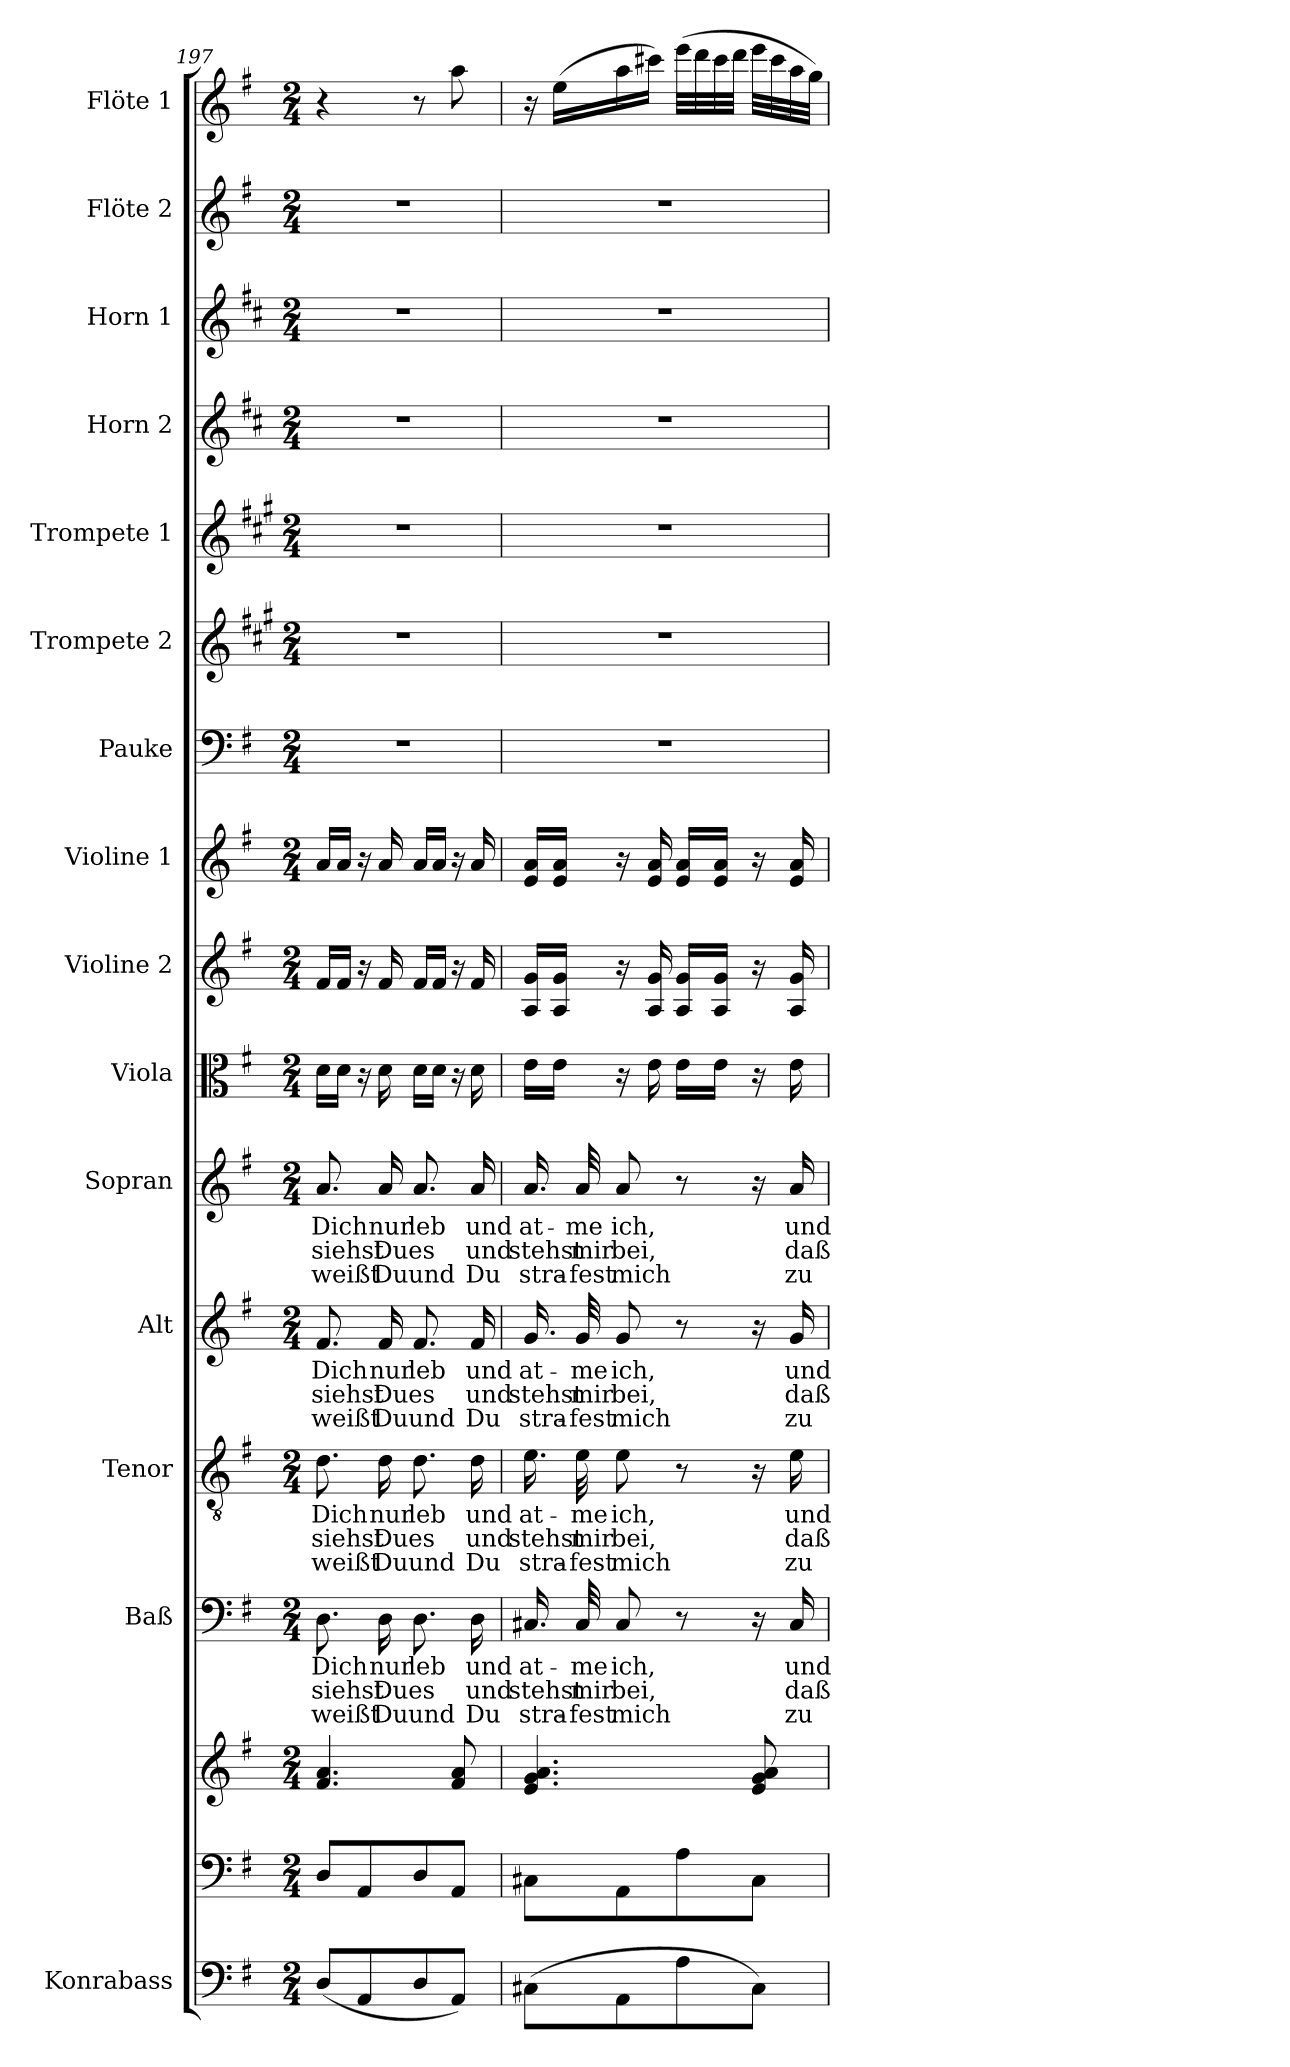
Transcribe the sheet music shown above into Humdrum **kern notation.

**kern	**kern	**kern	**kern	**text	**text	**text	**kern	**text	**text	**text	**kern	**text	**text	**text	**kern	**text	**text	**text	**kern	**kern	**kern	**kern	**kern	**kern	**kern	**kern	**kern	**kern
*part16	*part15	*part15	*part14	*part14	*part14	*part14	*part13	*part13	*part13	*part13	*part12	*part12	*part12	*part12	*part11	*part11	*part11	*part11	*part10	*part9	*part8	*part7	*part6	*part5	*part4	*part3	*part2	*part1
*staff17	*staff16	*staff15	*staff14	*staff14	*staff14	*staff14	*staff13	*staff13	*staff13	*staff13	*staff12	*staff12	*staff12	*staff12	*staff11	*staff11	*staff11	*staff11	*staff10	*staff9	*staff8	*staff7	*staff6	*staff5	*staff4	*staff3	*staff2	*staff1
*I"Konrabass	*	*	*I"Baß	*	*	*	*I"Tenor	*	*	*	*I"Alt	*	*	*	*I"Sopran	*	*	*	*I"Viola	*I"Violine 2	*I"Violine 1	*I"Pauke	*I"Trompete 2	*I"Trompete 1	*I"Horn 2	*I"Horn 1	*I"Flöte 2	*I"Flöte 1
*I'Kb.	*	*	*I'Baß	*	*	*	*I'Ten	*	*	*	*I'Alt	*	*	*	*I'Sop	*	*	*	*I'Vla.	*I'Vln. 2	*I'Vln. 1	*I'Pk.	*I'Trp. 2	*I'Trp. 1	*I'Hrn. 2	*I'Hrn. 1	*I'Fl. 2	*I'Fl. 1
*clefF4	*clefF4	*clefG2	*clefF4	*	*	*	*clefGv2	*	*	*	*clefG2	*	*	*	*clefG2	*	*	*	*clefC3	*clefG2	*clefG2	*clefF4	*clefG2	*clefG2	*clefG2	*clefG2	*clefG2	*clefG2
*ITrd7c12	*	*	*	*	*	*	*	*	*	*	*	*	*	*	*	*	*	*	*	*	*	*	*ITrd1c2	*ITrd1c2	*ITrd4c7	*ITrd4c7	*	*
*k[f#]	*k[f#]	*k[f#]	*k[f#]	*	*	*	*k[f#]	*	*	*	*k[f#]	*	*	*	*k[f#]	*	*	*	*k[f#]	*k[f#]	*k[f#]	*k[f#]	*k[f#]	*k[f#]	*k[f#]	*k[f#]	*k[f#]	*k[f#]
*G:	*G:	*G:	*G:	*	*	*	*G:	*	*	*	*G:	*	*	*	*G:	*	*	*	*G:	*G:	*G:	*G:	*G:	*G:	*G:	*G:	*G:	*G:
*M2/4	*M2/4	*M2/4	*M2/4	*	*	*	*M2/4	*	*	*	*M2/4	*	*	*	*M2/4	*	*	*	*M2/4	*M2/4	*M2/4	*M2/4	*M2/4	*M2/4	*M2/4	*M2/4	*M2/4	*M2/4
=197	=197	=197	=197	=197	=197	=197	=197	=197	=197	=197	=197	=197	=197	=197	=197	=197	=197	=197	=197	=197	=197	=197	=197	=197	=197	=197	=197	=197
!	!	!	!	!LO:LY:b	!LO:LY:b	!LO:LY:b	!	!LO:LY:b	!LO:LY:b	!LO:LY:b	!	!LO:LY:b	!LO:LY:b	!LO:LY:b	!	!LO:LY:b	!LO:LY:b	!LO:LY:b	!	!	!	!	!	!	!	!	!	!
(<8DD/L	8D/L	4.f#/ 4.a/	8.D\	Dich	siehst	weißt	8.d\	Dich	siehst	weißt	8.f#/	Dich	siehst	weißt	8.a/	Dich	siehst	weißt	16d\LL	16f#/LL	16a/LL	2r	2r	2r	2r	2r	2r	4r
.	.	.	.	.	.	.	.	.	.	.	.	.	.	.	.	.	.	.	16d\JJ	16f#/JJ	16a/JJ	.	.	.	.	.	.	.
8AAA/	8AA/	.	.	.	.	.	.	.	.	.	.	.	.	.	.	.	.	.	16r	16r	16r	.	.	.	.	.	.	.
!	!	!	!	!LO:LY:b	!LO:LY:b	!LO:LY:b	!	!LO:LY:b	!LO:LY:b	!LO:LY:b	!	!LO:LY:b	!LO:LY:b	!LO:LY:b	!	!LO:LY:b	!LO:LY:b	!LO:LY:b	!	!	!	!	!	!	!	!	!	!
.	.	.	16D\	nur	Du	Du	16d\	nur	Du	Du	16f#/	nur	Du	Du	16a/	nur	Du	Du	16d\	16f#/	16a/	.	.	.	.	.	.	.
!	!	!	!	!LO:LY:b	!LO:LY:b	!LO:LY:b	!	!LO:LY:b	!LO:LY:b	!LO:LY:b	!	!LO:LY:b	!LO:LY:b	!LO:LY:b	!	!LO:LY:b	!LO:LY:b	!LO:LY:b	!	!	!	!	!	!	!	!	!	!
8DD/	8D/	.	8.D\	leb	es	und	8.d\	leb	es	und	8.f#/	leb	es	und	8.a/	leb	es	und	16d\LL	16f#/LL	16a/LL	.	.	.	.	.	.	8r
.	.	.	.	.	.	.	.	.	.	.	.	.	.	.	.	.	.	.	16d\JJ	16f#/JJ	16a/JJ	.	.	.	.	.	.	.
8AAA/J)	8AA/J	8f#/ 8a/	.	.	.	.	.	.	.	.	.	.	.	.	.	.	.	.	16r	16r	16r	.	.	.	.	.	.	8aa\
!	!	!	!	!LO:LY:b	!LO:LY:b	!LO:LY:b	!	!LO:LY:b	!LO:LY:b	!LO:LY:b	!	!LO:LY:b	!LO:LY:b	!LO:LY:b	!	!LO:LY:b	!LO:LY:b	!LO:LY:b	!	!	!	!	!	!	!	!	!	!
.	.	.	16D\	und	und	Du	16d\	und	und	Du	16f#/	und	und	Du	16a/	und	und	Du	16d\	16f#/	16a/	.	.	.	.	.	.	.
=198	=198	=198	=198	=198	=198	=198	=198	=198	=198	=198	=198	=198	=198	=198	=198	=198	=198	=198	=198	=198	=198	=198	=198	=198	=198	=198	=198	=198
!	!	!	!	!LO:LY:b	!LO:LY:b	!LO:LY:b	!	!LO:LY:b	!LO:LY:b	!LO:LY:b	!	!LO:LY:b	!LO:LY:b	!LO:LY:b	!	!LO:LY:b	!LO:LY:b	!LO:LY:b	!	!	!	!	!	!	!	!	!	!
(>8CC#X\L	8C#X\L	4.e/ 4.g/ 4.a/	16.C#X/	at-	stehst	stra-	16.e\	at-	stehst	stra-	16.g/	at-	stehst	stra-	16.a/	at-	stehst	stra-	16e\LL	16A/ 16g/LL	16e/ 16a/LL	2r	2r	2r	2r	2r	2r	16r
.	.	.	.	.	.	.	.	.	.	.	.	.	.	.	.	.	.	.	16e\JJ	16A/ 16g/JJ	16e/ 16a/JJ	.	.	.	.	.	.	(>16ee\LL
!	!	!	!	!LO:LY:b	!LO:LY:b	!LO:LY:b	!	!LO:LY:b	!LO:LY:b	!LO:LY:b	!	!LO:LY:b	!LO:LY:b	!LO:LY:b	!	!LO:LY:b	!LO:LY:b	!LO:LY:b	!	!	!	!	!	!	!	!	!	!
.	.	.	32C#/	-me	mir	-fest	32e\	-me	mir	-fest	32g/	-me	mir	-fest	32a/	-me	mir	-fest	.	.	.	.	.	.	.	.	.	.
!	!	!	!	!LO:LY:b	!LO:LY:b	!LO:LY:b	!	!LO:LY:b	!LO:LY:b	!LO:LY:b	!	!LO:LY:b	!LO:LY:b	!LO:LY:b	!	!LO:LY:b	!LO:LY:b	!LO:LY:b	!	!	!	!	!	!	!	!	!	!
8AAA\	8AA\	.	8C#/	ich,	bei,	mich	8e\	ich,	bei,	mich	8g/	ich,	bei,	mich	8a/	ich,	bei,	mich	16r	16r	16r	.	.	.	.	.	.	16aa\
.	.	.	.	.	.	.	.	.	.	.	.	.	.	.	.	.	.	.	16e\	16A/ 16g/	16e/ 16a/	.	.	.	.	.	.	16ccc#X\JJ)
8AA\	8A\	.	8r	.	.	.	8r	.	.	.	8r	.	.	.	8r	.	.	.	16e\LL	16A/ 16g/LL	16e/ 16a/LL	.	.	.	.	.	.	(>32eee\LLL
.	.	.	.	.	.	.	.	.	.	.	.	.	.	.	.	.	.	.	.	.	.	.	.	.	.	.	.	32ddd\
.	.	.	.	.	.	.	.	.	.	.	.	.	.	.	.	.	.	.	16e\JJ	16A/ 16g/JJ	16e/ 16a/JJ	.	.	.	.	.	.	32ccc#\
.	.	.	.	.	.	.	.	.	.	.	.	.	.	.	.	.	.	.	.	.	.	.	.	.	.	.	.	32ddd\JJJ
8CC#\J)	8C#\J	8e/ 8g/ 8a/	16r	.	.	.	16r	.	.	.	16r	.	.	.	16r	.	.	.	16r	16r	16r	.	.	.	.	.	.	32eee\LLL
.	.	.	.	.	.	.	.	.	.	.	.	.	.	.	.	.	.	.	.	.	.	.	.	.	.	.	.	32ccc#\
!	!	!	!	!LO:LY:b	!LO:LY:b	!LO:LY:b	!	!LO:LY:b	!LO:LY:b	!LO:LY:b	!	!LO:LY:b	!LO:LY:b	!LO:LY:b	!	!LO:LY:b	!LO:LY:b	!LO:LY:b	!	!	!	!	!	!	!	!	!	!
.	.	.	16C#/	und	daß	zu	16e\	und	daß	zu	16g/	und	daß	zu	16a/	und	daß	zu	16e\	16A/ 16g/	16e/ 16a/	.	.	.	.	.	.	32aa\
.	.	.	.	.	.	.	.	.	.	.	.	.	.	.	.	.	.	.	.	.	.	.	.	.	.	.	.	32gg\JJJ)
=	=	=	=	=	=	=	=	=	=	=	=	=	=	=	=	=	=	=	=	=	=	=	=	=	=	=	=	=
*-	*-	*-	*-	*-	*-	*-	*-	*-	*-	*-	*-	*-	*-	*-	*-	*-	*-	*-	*-	*-	*-	*-	*-	*-	*-	*-	*-	*-
